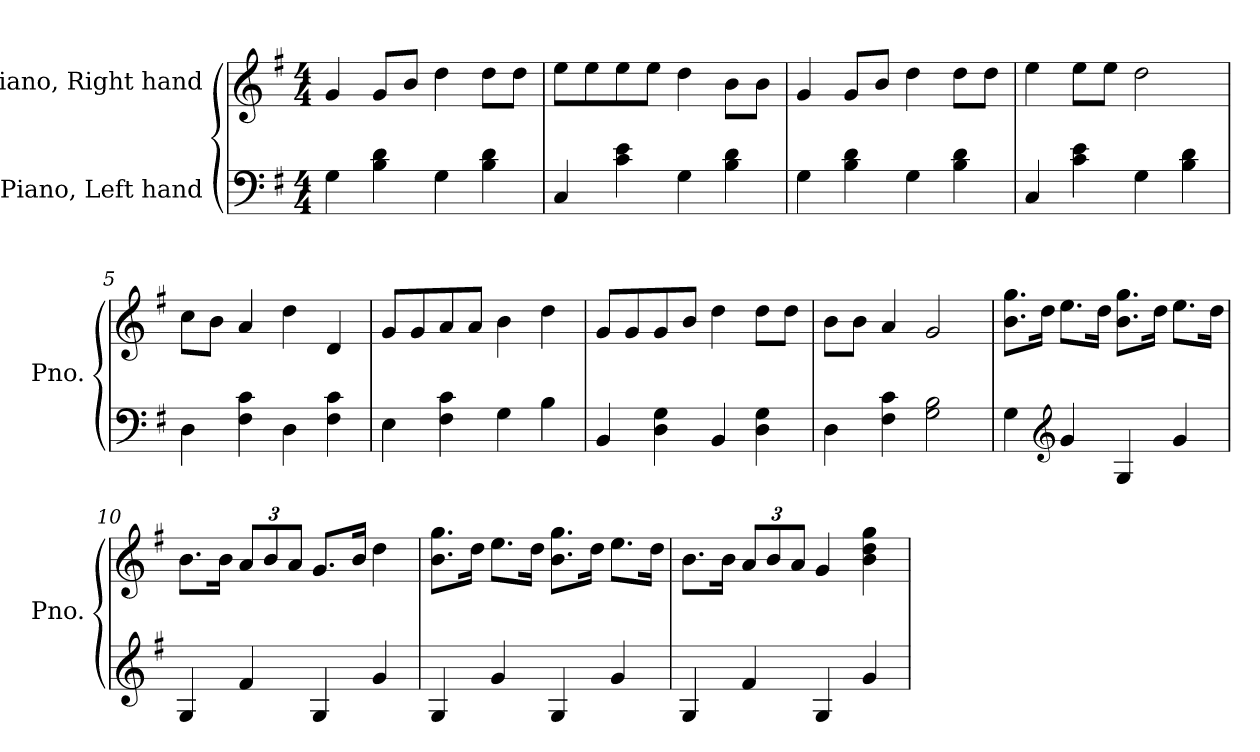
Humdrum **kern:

**kern	**kern
*part2	*part1
*staff2	*staff1
*I"Piano, Left hand	*I"Piano, Right hand
*I'Pno.	*I'Pno.
*clefF4	*clefG2
*k[f#]	*k[f#]
*M4/4	*M4/4
*MM120	*MM120
=1	=1
4G\	4g/
4B\ 4d\	8g/L
.	8b/J
4G\	4dd\
4B\ 4d\	8dd\L
.	8dd\J
=2	=2
4C/	8ee\L
.	8ee\
4c\ 4e\	8ee\
.	8ee\J
4G\	4dd\
4B\ 4d\	8b\L
.	8b\J
=3	=3
4G\	4g/
4B\ 4d\	8g/L
.	8b/J
4G\	4dd\
4B\ 4d\	8dd\L
.	8dd\J
=4	=4
4C/	4ee\
4c\ 4e\	8ee\L
.	8ee\J
4G\	2dd\
4B\ 4d\	.
=5	=5
4D\	8cc\L
.	8b\J
4F#\ 4c\	4a/
4D\	4dd\
4F#\ 4c\	4d/
!!LO:LB:g=z
=6	=6
4E\	8g/L
.	8g/
4F#\ 4c\	8a/
.	8a/J
4G\	4b\
4B\	4dd\
=7	=7
4BB/	8g/L
.	8g/
4D\ 4G\	8g/
.	8b/J
4BB/	4dd\
4D\ 4G\	8dd\L
.	8dd\J
=8	=8
4D\	8b\L
.	8b\J
4F#\ 4c\	4a/
2G\ 2B\	2g/
=9	=9
4G\	8.b\ 8.gg\L
.	16dd\Jk
*clefG2	*
4g/	8.ee\L
.	16dd\Jk
4G/	8.b\ 8.gg\L
.	16dd\Jk
4g/	8.ee\L
.	16dd\Jk
=10	=10
4G/	8.b\L
.	16b\Jk
*	*Xbrackettup
4f#/	12a/L
.	12b/
.	12a/J
4G/	8.g/L
.	16b/Jk
4g/	4dd\
!!LO:LB:g=z
=11	=11
4G/	8.b\ 8.gg\L
.	16dd\Jk
4g/	8.ee\L
.	16dd\Jk
4G/	8.b\ 8.gg\L
.	16dd\Jk
4g/	8.ee\L
.	16dd\Jk
=12	=12
4G/	8.b\L
.	16b\Jk
4f#/	12a/L
.	12b/
.	12a/J
4G/	4g/
4g/	4b\ 4dd\ 4gg\
=	=
*-	*-
